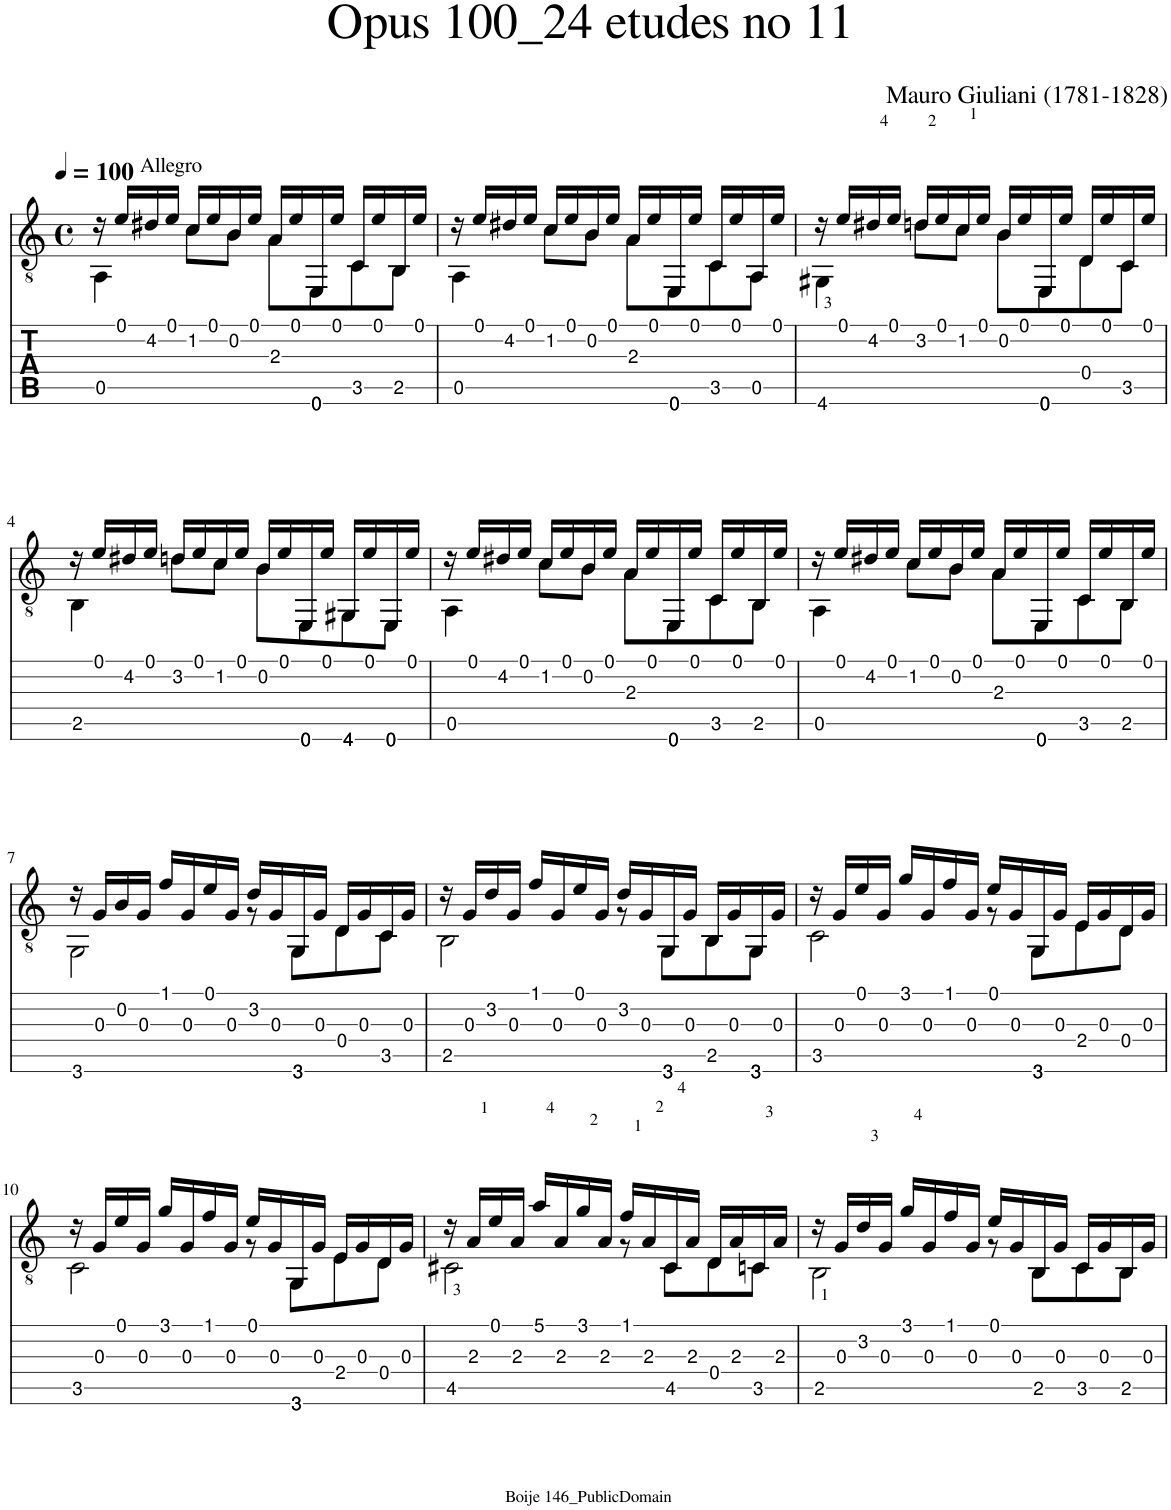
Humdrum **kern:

**kern	**kern
*part1	*part1
*staff2	*staff1
*I"Guitar	*
*I'Guit.	*
*stria6	*
*	*clefGv2
*k[]	*k[]
*M4/4	*M4/4
*met(c)	*met(c)
*MM100	*MM100
=1	=1
*^	*^
16r	4AA	16r	4AA\
16eLL	.	16e/LL	.
!	!	!LO:TX:a:t=Allegro	!
16d#	.	16d#X/	.
16eJJ	.	16e/JJ	.
16cLL	8cL	16c/LL	8c\L
16eJ	.	16e/	.
16BL	8BJ	16B/	8B\J
16eJJ	.	16e/JJ	.
16ALL	8AL	16A/LL	8A\L
16eJ	.	16e/	.
16EEL	8EEJ	16EE/	8EE\
16eJJ	.	16e/JJ	.
16CLL	8CL	16C/LL	8C\
16eJ	.	16e/	.
16BBL	8BBJ	16BB/	8BB\J
16eJJ	.	16e/JJ	.
=2	=2	=2	=2
16r	4AA	16r	4AA\
16eLL	.	16e/LL	.
16d#	.	16d#X/	.
16eJJ	.	16e/JJ	.
16cLL	8cL	16c/LL	8c\L
16eJ	.	16e/	.
16BL	8BJ	16B/	8B\J
16eJJ	.	16e/JJ	.
16ALL	8AL	16A/LL	8A\L
16eJ	.	16e/	.
16EEL	8EEJ	16EE/	8EE\
16eJJ	.	16e/JJ	.
16CLL	8CL	16C/LL	8C\
16eJ	.	16e/	.
16AAL	8AAJ	16AA/	8AA\J
16eJJ	.	16e/JJ	.
=3	=3	=3	=3
16r	4GG#	16r	4GG#X\
16eLL	.	16e/LL	.
16d#	.	16d#X/	.
16eJJ	.	16e/JJ	.
16dLL	8dL	16dn/LL	8d\L
16eJ	.	16e/	.
16cL	8cJ	16c/	8c\J
16eJJ	.	16e/JJ	.
16BLL	8BL	16B/LL	8B\L
16eJ	.	16e/	.
16EEL	8EEJ	16EE/	8EE\
16eJJ	.	16e/JJ	.
16DLL	8DL	16D/LL	8D\
16eJ	.	16e/	.
16CL	8CJ	16C/	8C\J
16eJJ	.	16e/JJ	.
!!LO:LB:g=z	!!
=4	=4	=4	=4
16r	4BB	16r	4BB\
16eLL	.	16e/LL	.
16d#	.	16d#X/	.
16eJJ	.	16e/JJ	.
16dLL	8dL	16dn/LL	8d\L
16eJ	.	16e/	.
16cL	8cJ	16c/	8c\J
16eJJ	.	16e/JJ	.
16BLL	8BL	16B/LL	8B\L
16eJ	.	16e/	.
16EEL	8EEJ	16EE/	8EE\
16eJJ	.	16e/JJ	.
16GG#LL	8GG#L	16GG#X/LL	8GG#\
16eJ	.	16e/	.
16EEL	8EEJ	16EE/	8EE\J
16eJJ	.	16e/JJ	.
=5	=5	=5	=5
16r	4AA	16r	4AA\
16eLL	.	16e/LL	.
16d#	.	16d#X/	.
16eJJ	.	16e/JJ	.
16cLL	8cL	16c/LL	8c\L
16eJ	.	16e/	.
16BL	8BJ	16B/	8B\J
16eJJ	.	16e/JJ	.
16ALL	8AL	16A/LL	8A\L
16eJ	.	16e/	.
16EEL	8EEJ	16EE/	8EE\
16eJJ	.	16e/JJ	.
16CLL	8CL	16C/LL	8C\
16eJ	.	16e/	.
16BBL	8BBJ	16BB/	8BB\J
16eJJ	.	16e/JJ	.
=6	=6	=6	=6
16r	4AA	16r	4AA\
16eLL	.	16e/LL	.
16d#	.	16d#X/	.
16eJJ	.	16e/JJ	.
16cLL	8cL	16c/LL	8c\L
16eJ	.	16e/	.
16BL	8BJ	16B/	8B\J
16eJJ	.	16e/JJ	.
16ALL	8AL	16A/LL	8A\L
16eJ	.	16e/	.
16EEL	8EEJ	16EE/	8EE\
16eJJ	.	16e/JJ	.
16CLL	8CL	16C/LL	8C\
16eJ	.	16e/	.
16BBL	8BBJ	16BB/	8BB\J
16eJJ	.	16e/JJ	.
!!LO:LB:g=z	!!
=7	=7	=7	=7
16r	2GG	16r	2GG\
16GLL	.	16G/LL	.
16B	.	16B/	.
16GJJ	.	16G/JJ	.
16fLL	.	16f/LL	.
16GJ	.	16G/	.
16eL	.	16e/	.
16GJJ	.	16G/JJ	.
16dLL	8r	16d/LL	8r
16GJ	.	16G/	.
16GGL	8GG	16GG/	8GG\L
16GJJ	.	16G/JJ	.
16DLL	8DL	16D/LL	8D\
16GJ	.	16G/	.
16CL	8CJ	16C/	8C\J
16GJJ	.	16G/JJ	.
=8	=8	=8	=8
16r	2BB	16r	2BB\
16GLL	.	16G/LL	.
16d	.	16d/	.
16GJJ	.	16G/JJ	.
16fLL	.	16f/LL	.
16GJ	.	16G/	.
16eL	.	16e/	.
16GJJ	.	16G/JJ	.
16dLL	8r	16d/LL	8r
16GJ	.	16G/	.
16GGL	8GG	16GG/	8GG\L
16GJJ	.	16G/JJ	.
16BBLL	8BBL	16BB/LL	8BB\
16GJ	.	16G/	.
16GGL	8GGJ	16GG/	8GG\J
16GJJ	.	16G/JJ	.
=9	=9	=9	=9
16r	2C	16r	2C\
16GLL	.	16G/LL	.
16e	.	16e/	.
16GJJ	.	16G/JJ	.
16gLL	.	16g/LL	.
16GJ	.	16G/	.
16fL	.	16f/	.
16GJJ	.	16G/JJ	.
16eLL	8r	16e/LL	8r
16GJ	.	16G/	.
16GGL	8GG	16GG/	8GG\L
16GJJ	.	16G/JJ	.
16ELL	8EL	16E/LL	8E\
16GJ	.	16G/	.
16DL	8DJ	16D/	8D\J
16GJJ	.	16G/JJ	.
!!LO:LB:g=z	!!
=10	=10	=10	=10
16r	2C	16r	2C\
16GLL	.	16G/LL	.
16e	.	16e/	.
16GJJ	.	16G/JJ	.
16gLL	.	16g/LL	.
16GJ	.	16G/	.
16fL	.	16f/	.
16GJJ	.	16G/JJ	.
16eLL	8r	16e/LL	8r
16GJ	.	16G/	.
16GGL	8GG	16GG/	8GG\L
16GJJ	.	16G/JJ	.
16ELL	8EL	16E/LL	8E\
16GJ	.	16G/	.
16DL	8DJ	16D/	8D\J
16GJJ	.	16G/JJ	.
=11	=11	=11	=11
16r	2C#	16r	2C#X\
16ALL	.	16A/LL	.
16e	.	16e/	.
16AJJ	.	16A/JJ	.
16aLL	.	16a/LL	.
16AJ	.	16A/	.
16gL	.	16g/	.
16AJJ	.	16A/JJ	.
16fLL	8r	16f/LL	8r
16AJ	.	16A/	.
16C#L	8C#	16C#/	8C#\L
16AJJ	.	16A/JJ	.
16DLL	8DL	16D/LL	8D\
16AJ	.	16A/	.
16CL	8CJ	16Cn/	8C\J
16AJJ	.	16A/JJ	.
=12	=12	=12	=12
16r	2BB	16r	2BB\
16GLL	.	16G/LL	.
16d	.	16d/	.
16GJJ	.	16G/JJ	.
16gLL	.	16g/LL	.
16GJ	.	16G/	.
16fL	.	16f/	.
16GJJ	.	16G/JJ	.
16eLL	8r	16e/LL	8r
16GJ	.	16G/	.
16BBL	8BB	16BB/	8BB\L
16GJJ	.	16G/JJ	.
16CLL	8CL	16C/LL	8C\
16GJ	.	16G/	.
16BBL	8BBJ	16BB/	8BB\J
16GJJ	.	16G/JJ	.
*v	*v	*	*
*	*v	*v
=	=
*-	*-
